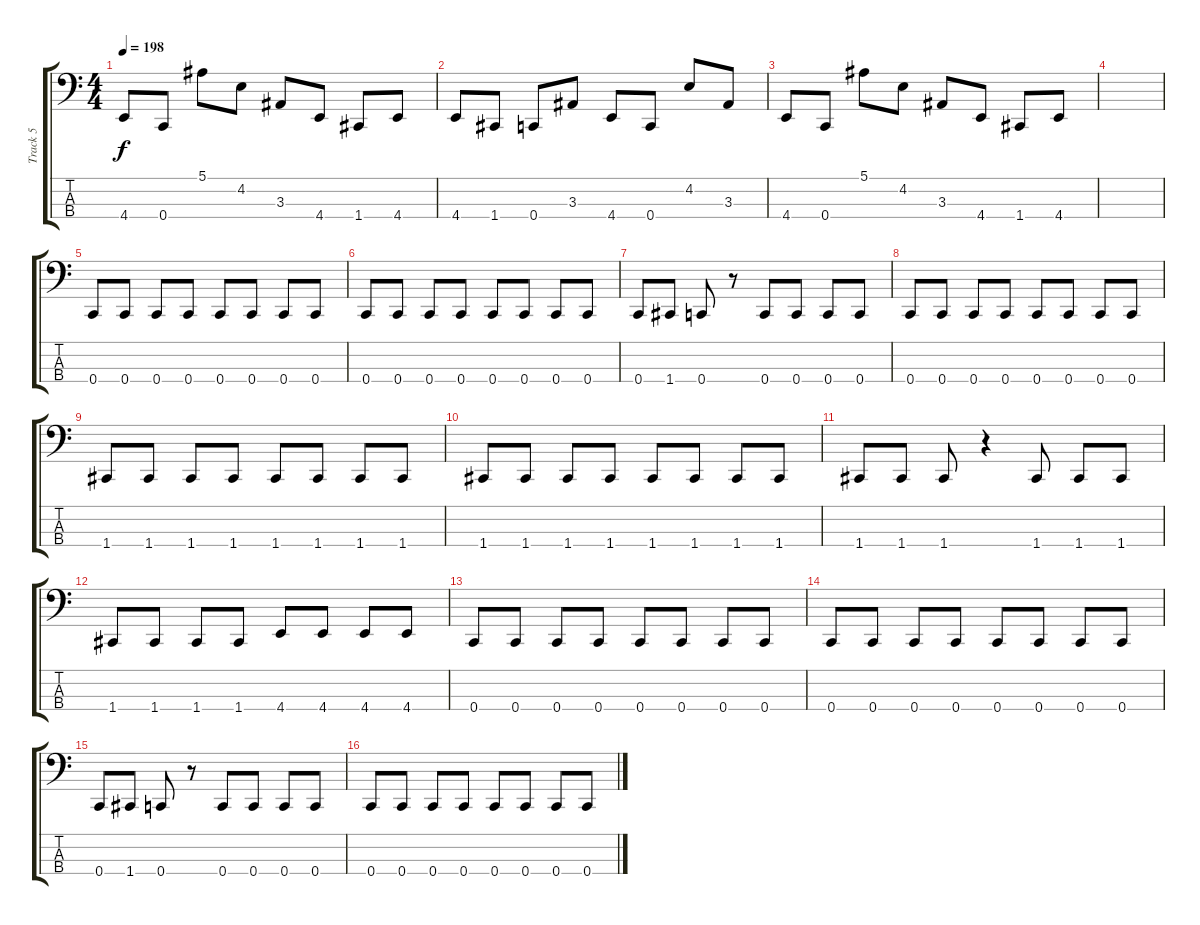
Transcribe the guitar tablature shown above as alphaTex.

\track ("Track 5" "Track 5") {instrument electricbassfinger}
\staff {score tabs}
\tuning (F2 C2 G1 C1) {hide}
\ts (4 4)
\tempo 198
\clef f4
\ks c
4.4.8{dy f} 0.4.8 5.1.8 4.2.8 3.3.8 4.4.8 1.4.8 4.4.8 |
4.4.8 1.4.8 0.4.8 3.3.8 4.4.8 0.4.8 4.2.8 3.3.8 |
4.4.8 0.4.8 5.1.8 4.2.8 3.3.8 4.4.8 1.4.8 4.4.8 |
|
0.4.8 0.4.8 0.4.8 0.4.8 0.4.8 0.4.8 0.4.8 0.4.8 |
0.4.8 0.4.8 0.4.8 0.4.8 0.4.8 0.4.8 0.4.8 0.4.8 |
0.4.8 1.4.8 0.4.8 r.8 0.4.8 0.4.8 0.4.8 0.4.8 |
0.4.8 0.4.8 0.4.8 0.4.8 0.4.8 0.4.8 0.4.8 0.4.8 |
1.4.8 1.4.8 1.4.8 1.4.8 1.4.8 1.4.8 1.4.8 1.4.8 |
1.4.8 1.4.8 1.4.8 1.4.8 1.4.8 1.4.8 1.4.8 1.4.8 |
1.4.8 1.4.8 1.4.8 r.4 1.4.8 1.4.8 1.4.8 |
1.4.8 1.4.8 1.4.8 1.4.8 4.4.8 4.4.8 4.4.8 4.4.8 |
0.4.8 0.4.8 0.4.8 0.4.8 0.4.8 0.4.8 0.4.8 0.4.8 |
0.4.8 0.4.8 0.4.8 0.4.8 0.4.8 0.4.8 0.4.8 0.4.8 |
0.4.8 1.4.8 0.4.8 r.8 0.4.8 0.4.8 0.4.8 0.4.8 |
0.4.8 0.4.8 0.4.8 0.4.8 0.4.8 0.4.8 0.4.8 0.4.8
